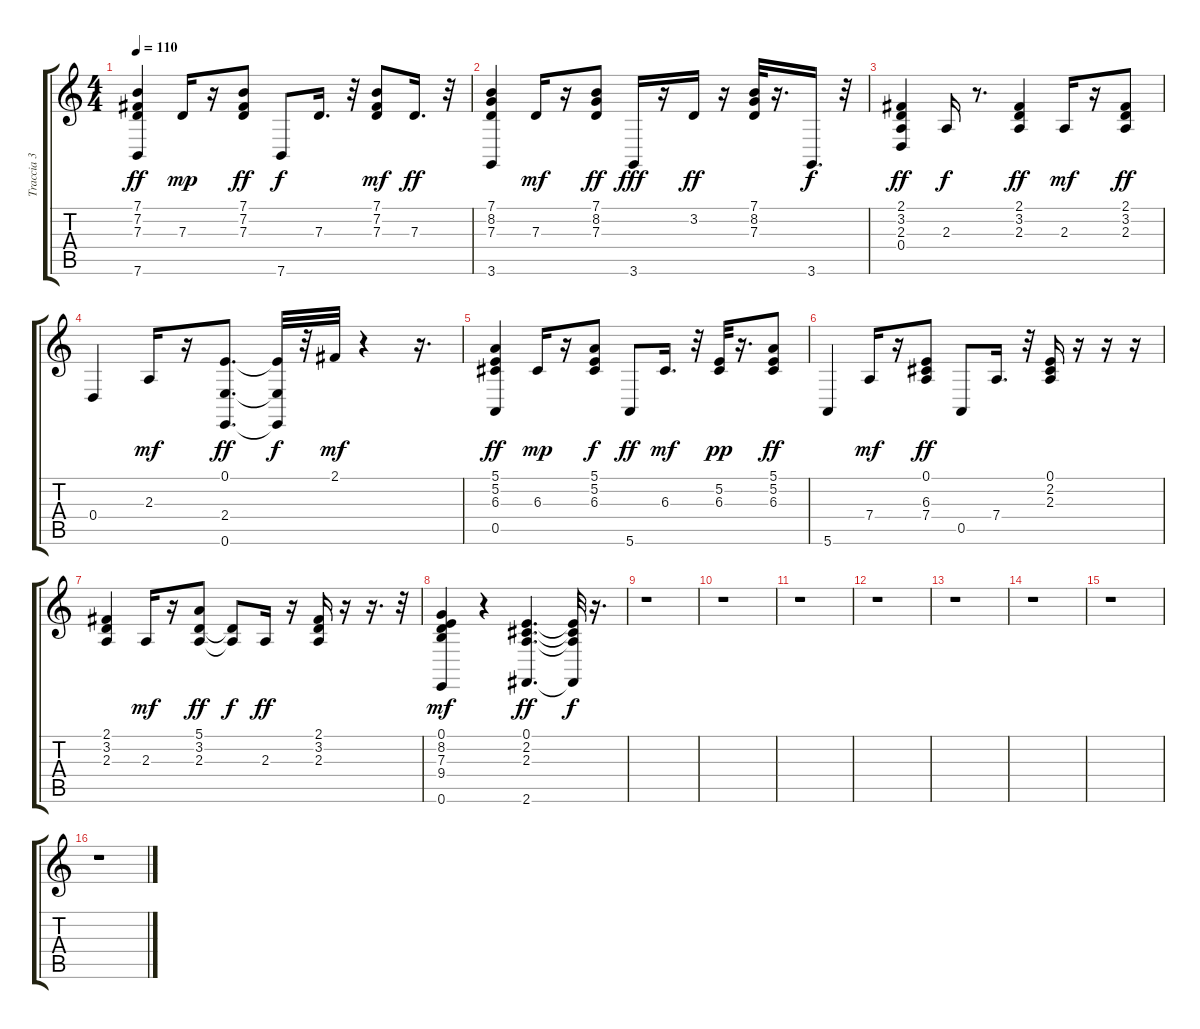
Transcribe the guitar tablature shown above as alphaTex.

\track ("Traccia 3" "Traccia 3") {instrument acousticgrandpiano}
\staff {score tabs}
\tuning (E4 B3 G3 D3 A2 E2) {hide}
\ts (4 4)
\tempo 110
\clef g2
\ks c
(7.1 7.2 7.3 7.6).4{dy ff} 7.3.16{dy mp} r.16 (7.1 7.2 7.3).8{dy ff} 7.6.8{dy f} 7.3.16{d} r.32 (7.1 7.2 7.3).8{dy mf} 7.3.16{d dy ff} r.32 |
(7.1 8.2 7.3 3.6).4 7.3.16{dy mf} r.16 (7.1 8.2 7.3).8{dy ff} 3.6.16{dy fff} r.16 3.2.16{dy ff} r.16 (7.1 8.2 7.3).32 r.16{d} 3.6.16{d dy f} r.32 |
(2.1 3.2 2.3 0.4).4{dy ff} 2.3.16{dy f} r.8{d} (2.1 3.2 2.3).4{dy ff} 2.3.16{dy mf} r.16 (2.1 3.2 2.3).8{dy ff} |
0.4.4 2.3.16{dy mf} r.16 (0.1 2.4 0.6).8{d dy ff} (0.1{t} 2.4{t} 0.6{t}).32{dy f} r.32 2.1.32{dy mf} r.4 r.16{d} |
(5.1 5.2 6.3 0.5).4{dy ff} 6.3.16{dy mp} r.16 (5.1 5.2 6.3).8{dy f} 5.6.8{dy ff} 6.3.16{d dy mf} r.32 (5.2 6.3).32{dy pp} r.16{d} (5.1 5.2 6.3).8{dy ff} |
5.6.4 7.4.16{dy mf} r.16 (0.1 6.3 7.4).8{dy ff} 0.5.8 7.4.16{d} r.32 (0.1 2.2 2.3).16 r.16 r.16 r.16 |
(2.1 3.2 2.3).4 2.3.16{dy mf} r.16 (5.1 3.2 2.3).8{dy ff} (3.2{t} 2.3{t}).8{dy f} 2.3.16{dy ff} r.16 (2.1 3.2 2.3).16 r.16 r.16{d} r.32 |
(0.1 8.2 7.3 9.4 0.6).4{dy mf} r.4 (0.1 2.2 2.3 2.6).4{d dy ff} (0.1{t} 2.2{t} 2.3{t} 2.6{t}).32{dy f} r.16{d} |
r.1 |
r.1 |
r.1 |
r.1 |
r.1 |
r.1 |
r.1 |
r.1
